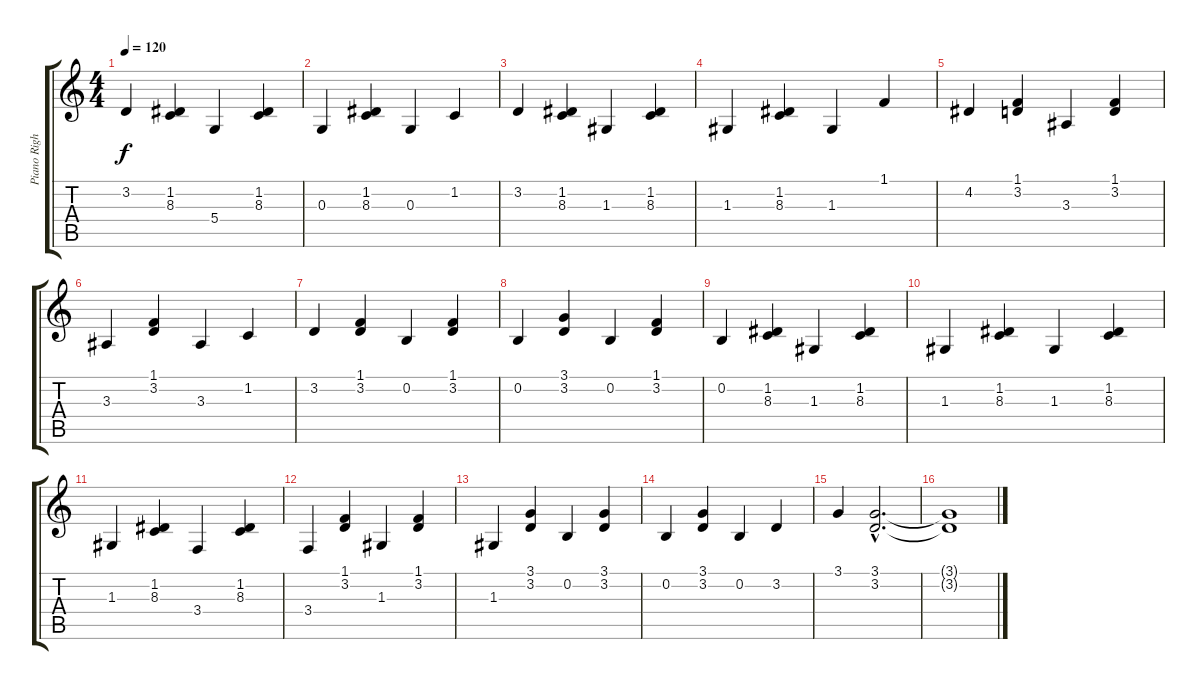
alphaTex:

\track ("Piano Right" "Piano Righ") {instrument acousticgrandpiano}
\staff {score tabs}
\tuning (E4 B3 G3 D3 A2 E2) {hide}
\ts (4 4)
\tempo 120
\clef g2
\ks c
3.2.4{dy f instrument acousticgrandpiano} (1.2 8.3).4 5.4.4 (1.2 8.3).4 |
0.3.4 (1.2 8.3).4 0.3.4 1.2.4 |
3.2.4 (1.2 8.3).4 1.3.4 (1.2 8.3).4 |
1.3.4 (1.2 8.3).4 1.3.4 1.1.4 |
4.2.4 (1.1 3.2).4 3.3.4 (1.1 3.2).4 |
3.3.4 (1.1 3.2).4 3.3.4 1.2.4 |
3.2.4 (1.1 3.2).4 0.2.4 (1.1 3.2).4 |
0.2.4 (3.1 3.2).4 0.2.4 (1.1 3.2).4 |
0.2.4 (1.2 8.3).4 1.3.4 (1.2 8.3).4 |
1.3.4 (1.2 8.3).4 1.3.4 (1.2 8.3).4 |
1.3.4 (1.2 8.3).4 3.4.4 (1.2 8.3).4 |
3.4.4 (1.1 3.2).4 1.3.4 (1.1 3.2).4 |
1.3.4 (3.1 3.2).4 0.2.4 (3.1 3.2).4 |
0.2.4 (3.1 3.2).4 0.2.4 3.2.4 |
3.1.4 (3.1{hac} 3.2{hac}).2{d} |
(3.1{t} 3.2{t}).1
